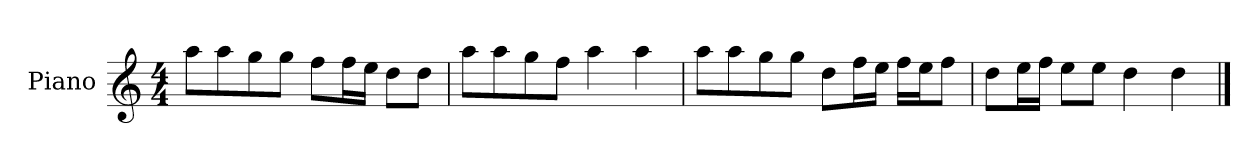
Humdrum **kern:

**kern
*part1
*staff1
*I"Piano
*I'P-no
*clefG2
*k[]
*M4/4
*MM90
=1
8aa\L
8aa\
8gg\
8gg\J
8ff\L
16ff\L
16ee\JJ
8dd\L
8dd\J
=2
8aa\L
8aa\
8gg\
8ff\J
4aa\
4aa\
=3
8aa\L
8aa\
8gg\
8gg\J
8dd\L
16ff\L
16ee\JJ
16ff\LL
16ee\J
8ff\J
=4
8dd\L
16ee\L
16ff\JJ
8ee\L
8ee\J
4dd\
4dd\
==
*-
